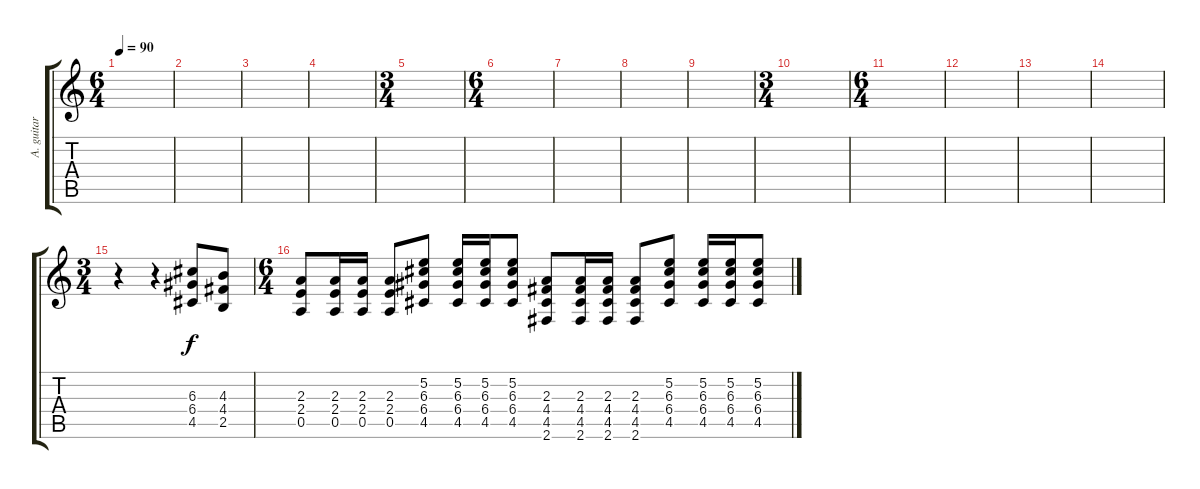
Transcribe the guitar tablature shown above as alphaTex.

\track ("A. guitar" "A. guitar") {instrument acousticguitarsteel}
\staff {score tabs}
\tuning (E4 B3 G3 D3 A2 E2) {hide}
\ts (6 4)
\tempo 90
\clef g2
\ks c
|
|
|
|
\ts (3 4)
|
\ts (6 4)
|
|
|
|
\ts (3 4)
|
\ts (6 4)
|
|
|
|
\ts (3 4)
r.4 r.4 (6.3 6.4 4.5).8 (4.3 4.4 2.5).8 |
\ts (6 4)
(2.3 2.4 0.5).8 (2.3 2.4 0.5).16 (2.3 2.4 0.5).16 (2.3 2.4 0.5).8 (5.2 6.3 6.4 4.5).8 (5.2 6.3 6.4 4.5).16 (5.2 6.3 6.4 4.5).16 (5.2 6.3 6.4 4.5).8 (2.3 4.4 4.5 2.6).8 (2.3 4.4 4.5 2.6).16 (2.3 4.4 4.5 2.6).16 (2.3 4.4 4.5 2.6).8 (5.2 6.3 6.4 4.5).8 (5.2 6.3 6.4 4.5).16 (5.2 6.3 6.4 4.5).16 (5.2 6.3 6.4 4.5).8
